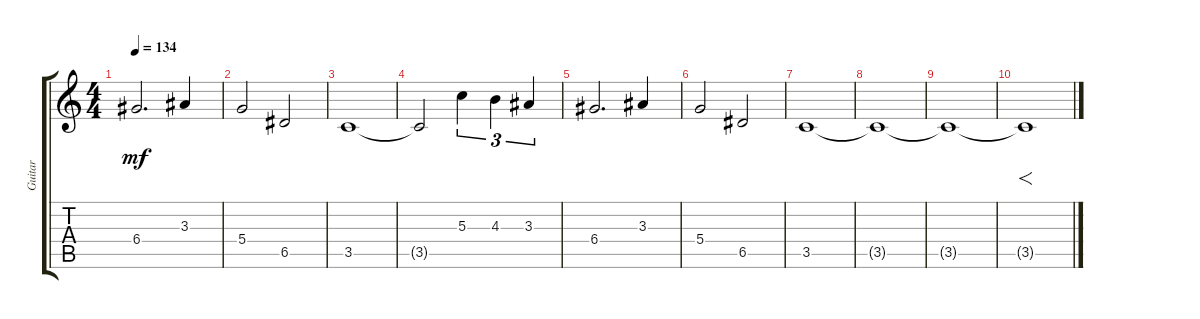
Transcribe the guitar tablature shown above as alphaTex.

\track ("Guitar" "Guitar") {instrument electricguitarclean}
\staff {score tabs}
\tuning (E4 B3 G3 D3 A2 E2) {hide}
\ts (4 4)
\tempo 134
\clef g2
\ks c
6.4.2{d dy mf} 3.3.4 |
5.4.2 6.5.2 |
3.5.1 |
3.5{t}.2 5.3.4{tu (3 2)} 4.3.4{tu (3 2)} 3.3.4{tu (3 2)} |
6.4.2{d} 3.3.4 |
5.4.2 6.5.2 |
3.5.1 |
3.5{t}.1 |
3.5{t}.1 |
3.5{t}.1{f}
